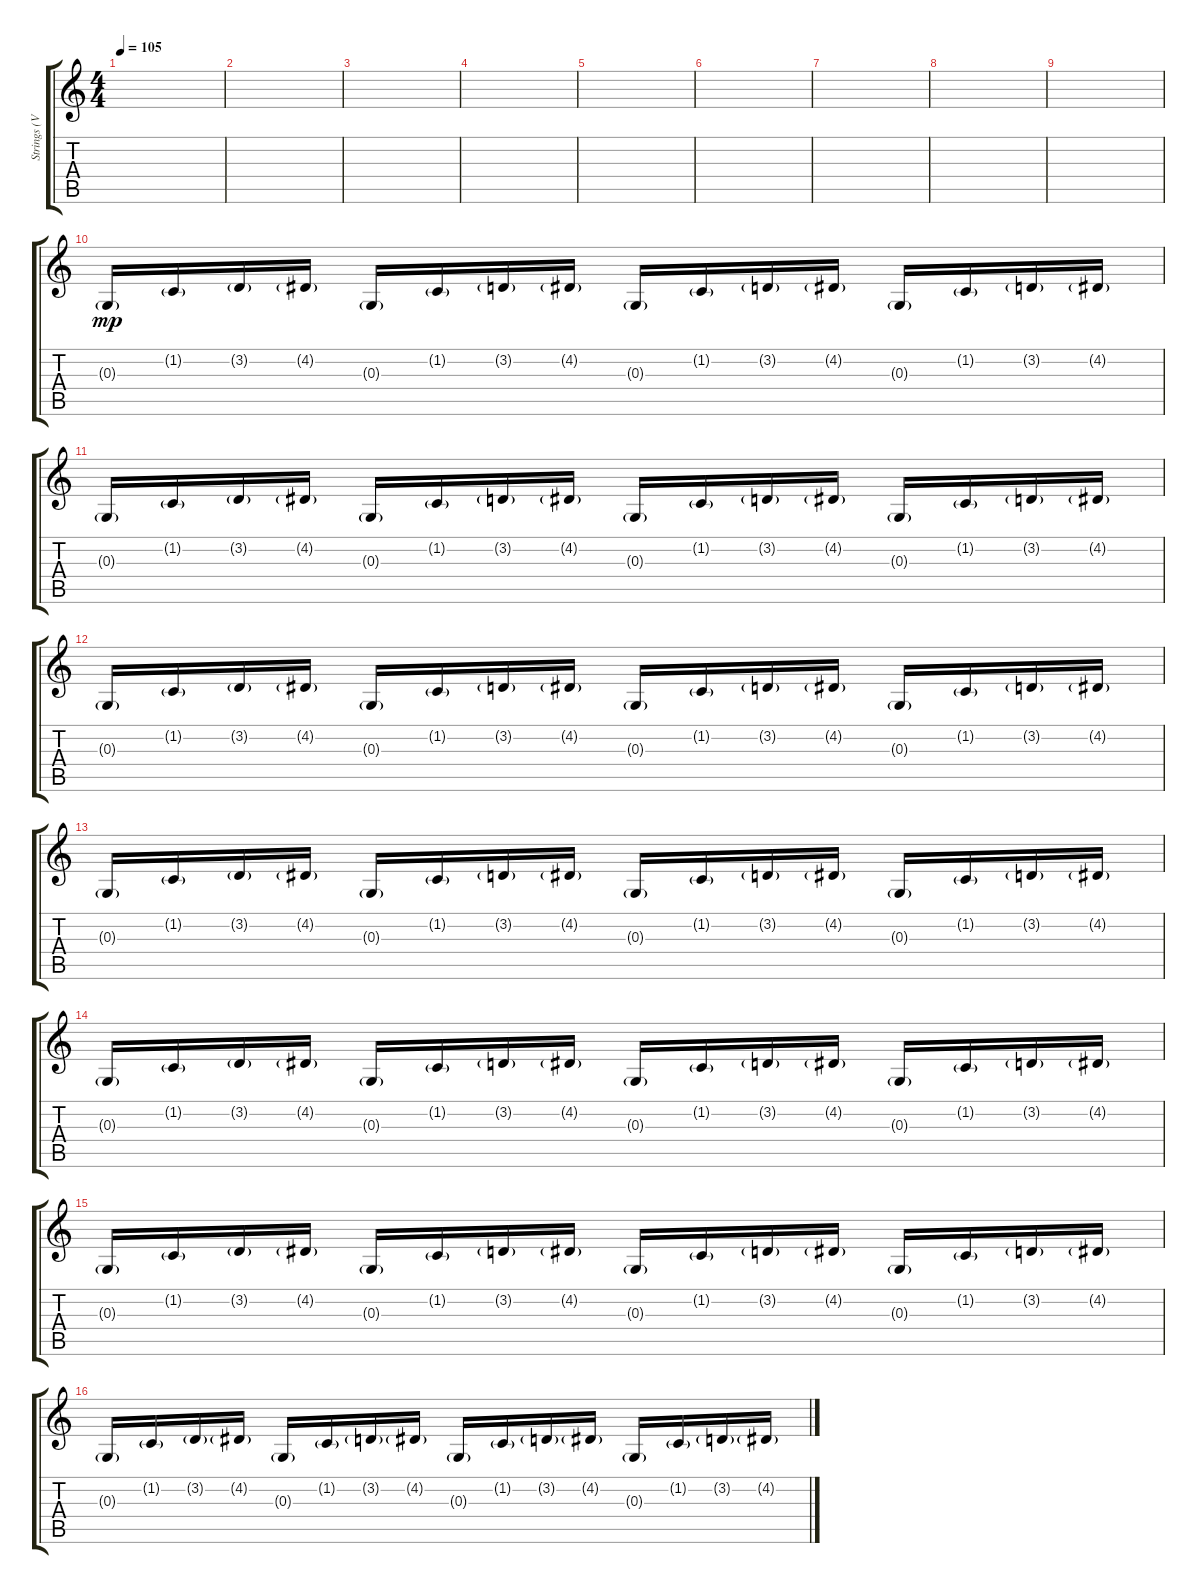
\track ("Strings (Violin)" "Strings (V") {instrument violin}
\staff {score tabs}
\tuning (E4 B3 G3 D3 A2 E2) {hide}
\ts (4 4)
\tempo 105
\clef g2
\ks c
|
|
|
|
|
|
|
|
|
0.3{g}.16{dy mp} 1.2{g}.16 3.2{g}.16 4.2{g}.16 0.3{g}.16 1.2{g}.16 3.2{g}.16 4.2{g}.16 0.3{g}.16 1.2{g}.16 3.2{g}.16 4.2{g}.16 0.3{g}.16 1.2{g}.16 3.2{g}.16 4.2{g}.16 |
0.3{g}.16 1.2{g}.16 3.2{g}.16 4.2{g}.16 0.3{g}.16 1.2{g}.16 3.2{g}.16 4.2{g}.16 0.3{g}.16 1.2{g}.16 3.2{g}.16 4.2{g}.16 0.3{g}.16 1.2{g}.16 3.2{g}.16 4.2{g}.16 |
0.3{g}.16 1.2{g}.16 3.2{g}.16 4.2{g}.16 0.3{g}.16 1.2{g}.16 3.2{g}.16 4.2{g}.16 0.3{g}.16 1.2{g}.16 3.2{g}.16 4.2{g}.16 0.3{g}.16 1.2{g}.16 3.2{g}.16 4.2{g}.16 |
0.3{g}.16 1.2{g}.16 3.2{g}.16 4.2{g}.16 0.3{g}.16 1.2{g}.16 3.2{g}.16 4.2{g}.16 0.3{g}.16 1.2{g}.16 3.2{g}.16 4.2{g}.16 0.3{g}.16 1.2{g}.16 3.2{g}.16 4.2{g}.16 |
0.3{g}.16 1.2{g}.16 3.2{g}.16 4.2{g}.16 0.3{g}.16 1.2{g}.16 3.2{g}.16 4.2{g}.16 0.3{g}.16 1.2{g}.16 3.2{g}.16 4.2{g}.16 0.3{g}.16 1.2{g}.16 3.2{g}.16 4.2{g}.16 |
0.3{g}.16 1.2{g}.16 3.2{g}.16 4.2{g}.16 0.3{g}.16 1.2{g}.16 3.2{g}.16 4.2{g}.16 0.3{g}.16 1.2{g}.16 3.2{g}.16 4.2{g}.16 0.3{g}.16 1.2{g}.16 3.2{g}.16 4.2{g}.16 |
0.3{g}.16 1.2{g}.16 3.2{g}.16 4.2{g}.16 0.3{g}.16 1.2{g}.16 3.2{g}.16 4.2{g}.16 0.3{g}.16 1.2{g}.16 3.2{g}.16 4.2{g}.16 0.3{g}.16 1.2{g}.16 3.2{g}.16 4.2{g}.16
